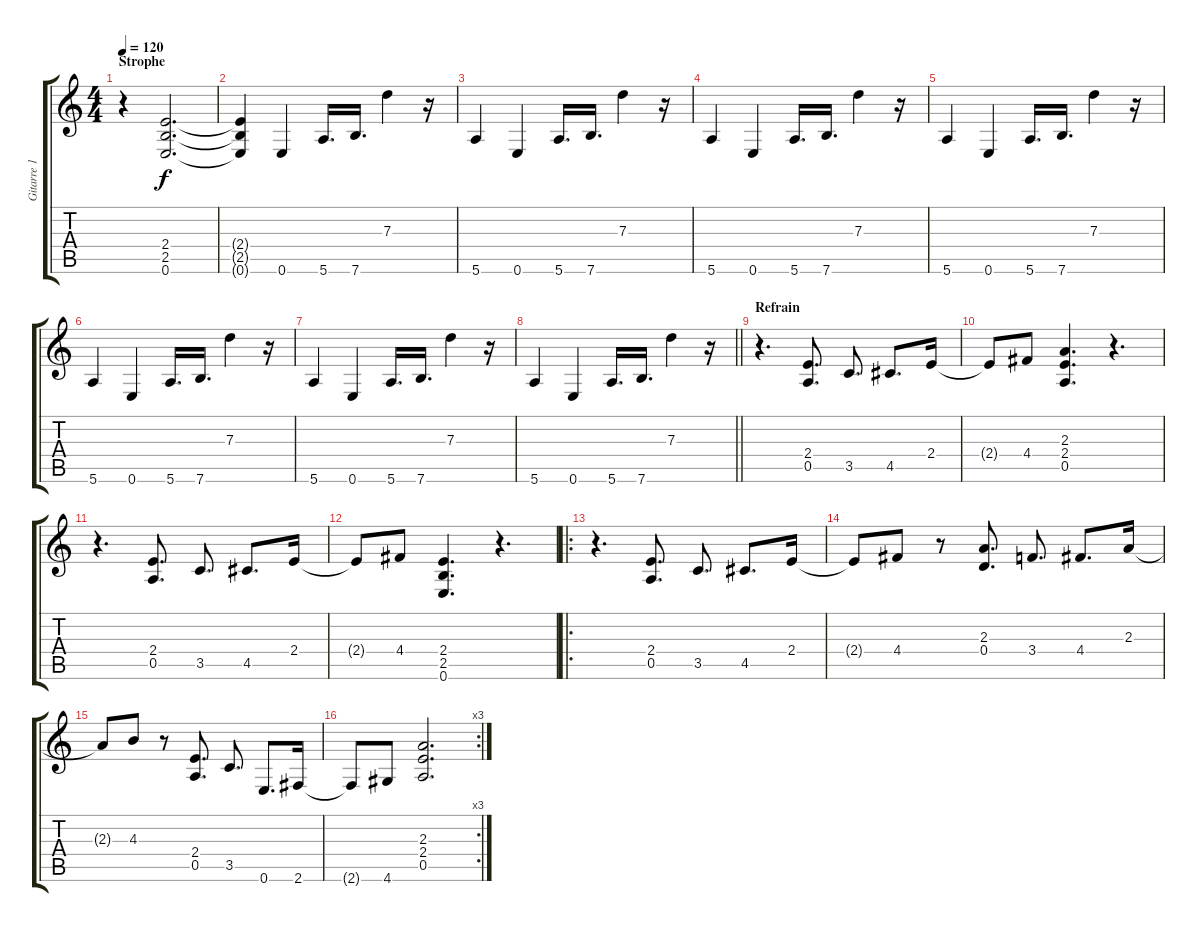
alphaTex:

\track ("Gitarre 1" "Gitarre 1") {instrument distortionguitar}
\staff {score tabs}
\tuning (E4 B3 G3 D3 A2 E2) {hide}
\ts (4 4)
\section ("" "Strophe")
\tempo 120
\clef g2
\ks c
r.4{dy f} (2.4 2.5 0.6).2{d} |
(2.4{t} 2.5{t} 0.6{t}).4 0.6.4 5.6.16{d} 7.6.16{d} 7.3.4 r.16 |
5.6.4 0.6.4 5.6.16{d} 7.6.16{d} 7.3.4 r.16 |
5.6.4 0.6.4 5.6.16{d} 7.6.16{d} 7.3.4 r.16 |
5.6.4 0.6.4 5.6.16{d} 7.6.16{d} 7.3.4 r.16 |
5.6.4 0.6.4 5.6.16{d} 7.6.16{d} 7.3.4 r.16 |
5.6.4 0.6.4 5.6.16{d} 7.6.16{d} 7.3.4 r.16 |
\barLineRight lightlight
5.6.4 0.6.4 5.6.16{d} 7.6.16{d} 7.3.4 r.16 |
\section ("" "Refrain")
r.4{d} (2.4 0.5).8{d} 3.5.8{d} 4.5.8{d} 2.4.16 |
2.4{t}.8 4.4.8 (2.3 2.4 0.5).4{d} r.4{d} |
r.4{d} (2.4 0.5).8{d} 3.5.8{d} 4.5.8{d} 2.4.16 |
2.4{t}.8 4.4.8 (2.4 2.5 0.6).4{d} r.4{d} |
\ro
r.4{d} (2.4 0.5).8{d} 3.5.8{d} 4.5.8{d} 2.4.16 |
2.4{t}.8 4.4.8 r.8 (2.3 0.4).8{d} 3.4.8{d} 4.4.8{d} 2.3.16 |
2.3{t}.8 4.3.8 r.8 (2.4 0.5).8{d} 3.5.8{d} 0.6.8{d} 2.6.16 |
\rc 3
2.6{t}.8 4.6.8 (2.3 2.4 0.5).2{d}
